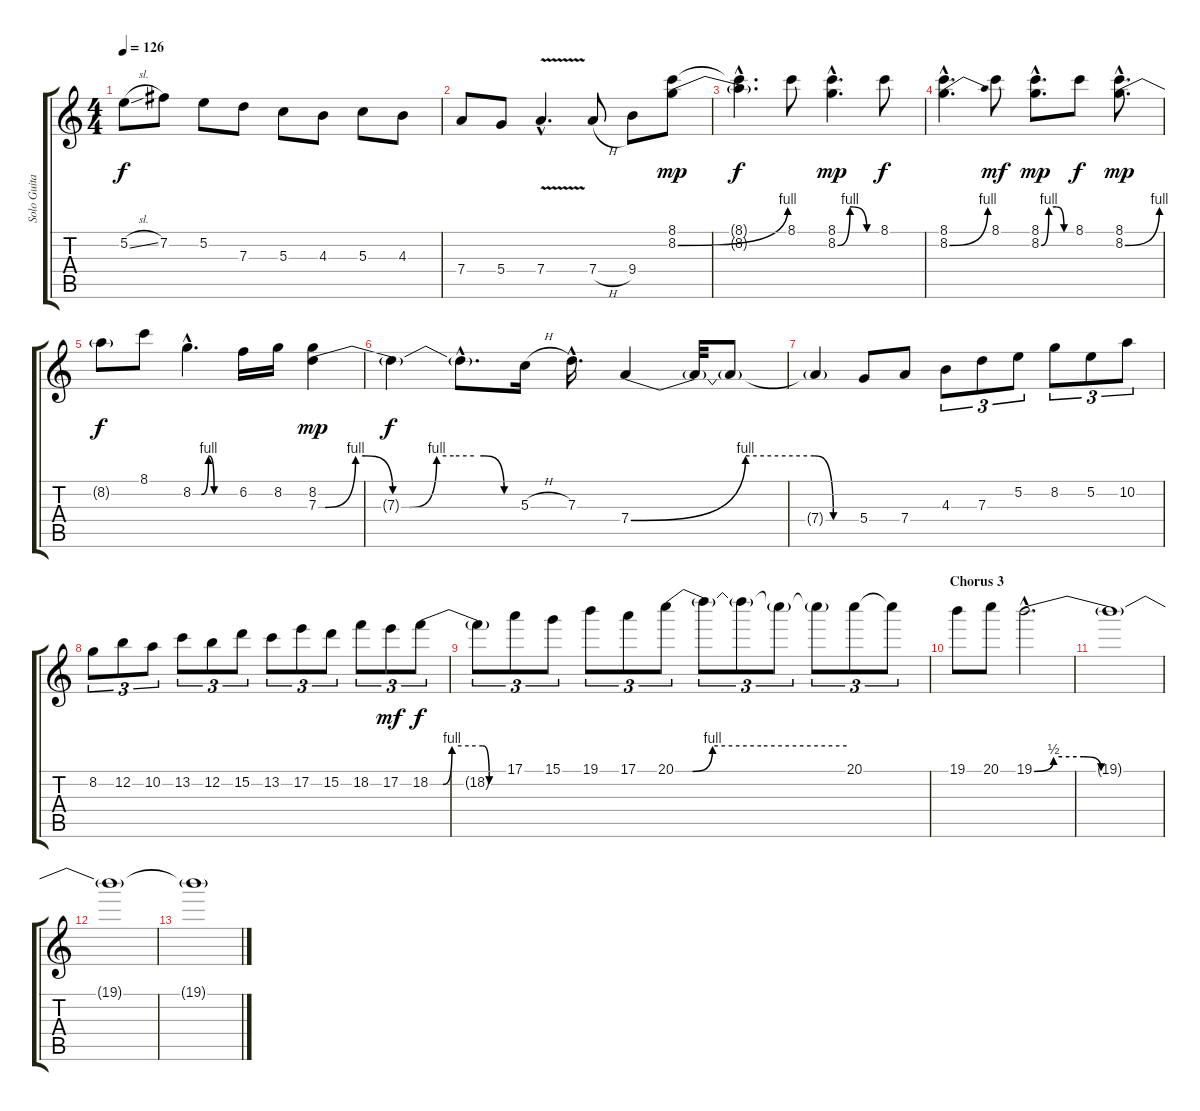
\track ("Solo Guitar" "Solo Guita") {instrument overdrivenguitar}
\staff {score tabs}
\tuning (E4 B3 G3 D3 A2 E2) {hide}
\ts (4 4)
\tempo 126
\clef g2
\ks c
5.2{sl}.8{dy f} 7.2.8 5.2.8 7.3.8 5.3.8 4.3.8 5.3.8 4.3.8 |
7.4.8 5.4.8 7.4{v hac}.4{d} 7.4{h}.8 9.4.8 (8.1 8.2{be (bend 0 0 60 4)}).8{dy mp} |
(8.1{hac t} 8.2{hac t}).4{d dy f} 8.1.8 (8.1{hac} 8.2{be (custom 0 0 19 4 22 4 45 0 60 0) hac}).4{d dy mp} 8.1.8{dy f} |
(8.1{hac} 8.2{be (bend 0 0 60 4) hac}).4{d} 8.1.8{dy mf} (8.1{hac} 8.2{be (custom 0 0 15 4 30 4 45 0 60 0) hac}).8{d dy mp} 8.1.8{dy f} (8.1{hac} 8.2{be (bend 0 0 60 4) hac}).8{d dy mp} |
8.2{t}.8{dy f} 8.1.8 8.2{be (custom 0 0 12 0 22 4 30 0 41 0 45 0 60 0) hac}.4{d} 6.2.16 8.2.16 (8.2 7.3{be (custom 0 0 2 0 11 4 14 4 22 0 27 0 35 4 40 4 46 4 49 4 55 0 60 0)}).4{dy mp} |
7.3{t}.4{dy f} 7.3{hac t}.8{d} 5.3{h}.16 7.3{hac}.16{d} 7.4{be (custom 0 0 30 4 48 4 53 0 60 0)}.4 7.4{t}.32 7.4{t}.8 |
7.4{t}.4 5.4.8 7.4.8 4.3.8{tu (3 2)} 7.3.8{tu (3 2)} 5.2.8{tu (3 2)} 8.2.8{tu (3 2)} 5.2.8{tu (3 2)} 10.2.8{tu (3 2)} |
8.2.8{tu (3 2)} 12.2.8{tu (3 2)} 10.2.8{tu (3 2)} 13.2.8{tu (3 2)} 12.2.8{tu (3 2)} 15.2.8{tu (3 2)} 13.2.8{tu (3 2)} 17.2.8{tu (3 2)} 15.2.8{tu (3 2)} 18.2.8{tu (3 2)} 17.2.8{tu (3 2) dy mf} 18.2{be (custom 0 0 10 0 17 4 30 4 41 4 46 0 60 0)}.8{tu (3 2) dy f} |
18.2{t}.8{tu (3 2)} 17.1.8{tu (3 2)} 15.1.8{tu (3 2)} 19.1.8{tu (3 2)} 17.1.8{tu (3 2)} 20.1{be (custom 0 0 6 0 13 4 30 4 60 4)}.8{tu (3 2)} 20.1{t}.8{tu (3 2)} 20.1{t}.8{tu (3 2)} 20.1{t}.8{tu (3 2)} 20.1{t}.8{tu (3 2)} 20.1.8{tu (3 2)} 20.1{t}.8{tu (3 2)} |
\section ("" "Chorus 3")
19.1.8 20.1.8 19.1{be (custom 0 0 9 2 23 2 31 0 60 0) hac}.2{d} |
19.1{t}.1 |
19.1{t}.1 |
19.1{t}.1
